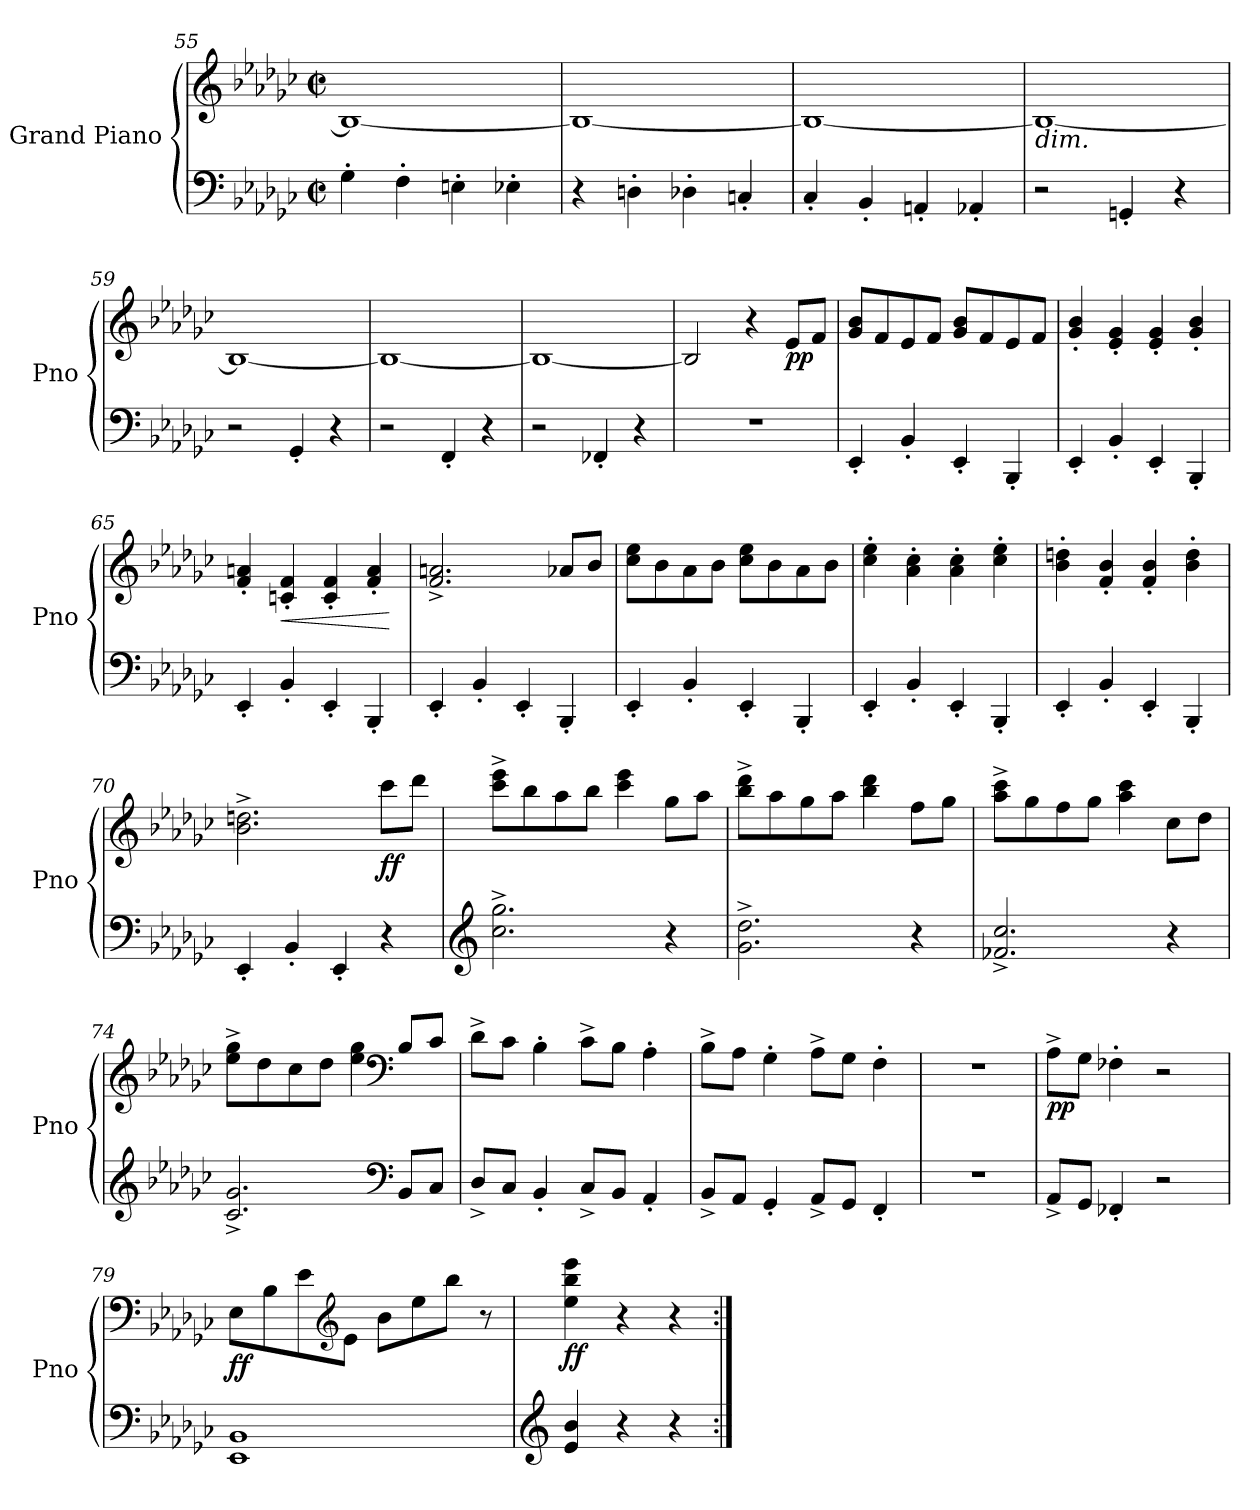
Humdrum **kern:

**kern	**kern	**dynam
*part1	*part1	*part1
*staff2	*staff1	*staff1/2
*I"Grand Piano	*	*
*I'Pno	*	*
*clefF4	*clefG2	*
*k[b-e-a-d-g-c-]	*k[b-e-a-d-g-c-]	*
*G-:	*G-:	*
*M2/2	*M2/2	*
*met(c|)	*met(c|)	*
=55	=55	=55
4G-'\	1B-_	.
4F'\	.	.
4En'\	.	.
4E-X'\	.	.
!!LO:LB:g=z
=56	=56	=56
4r	1B-_	.
4Dn'\	.	.
4D-X'\	.	.
4Cn'/	.	.
=57	=57	=57
4C-'/	1B-_	.
4BB-'/	.	.
4AAn'/	.	.
4AA-X'/	.	.
=58	=58	=58
!	!LO:TX:b:i:t=dim.	!
2r	1B-_	.
4GGn'/	.	.
4r	.	.
=59	=59	=59
2r	1B-_	.
4GG-'/	.	.
4r	.	.
=60	=60	=60
2r	1B-_	.
4FF'/	.	.
4r	.	.
=61	=61	=61
2r	1B-_	.
4FF-X'/	.	.
4r	.	.
!!LO:LB:g=z
=62	=62	=62
1r	2B-/]	.
.	4r	.
!	!	!LO:DY:b
.	8e-/L	pp
.	8f/J	.
=63	=63	=63
4EE-'/	8g-/ 8b-/L	.
.	8f/	.
4BB-'/	8e-/	.
.	8f/J	.
4EE-'/	8g-/ 8b-/L	.
.	8f/	.
4BBB-'/	8e-/	.
.	8f/J	.
=64	=64	=64
4EE-'/	4g-/' 4b-/'	.
4BB-'/	4e-/' 4g-/'	.
4EE-'/	4e-/' 4g-/'	.
4BBB-'/	4g-/' 4b-/'	.
=65	=65	=65
4EE-'/	4f/' 4an/'	.
!	!	!LO:HP:b
4BB-'/	4cn/' 4f/'	<
4EE-'/	4c/' 4f/'	.
4BBB-'/	4f/' 4a/'	.
.	.	[
=66	=66	=66
4EE-'/	2.f/^ 2.an/^	.
4BB-'/	.	.
4EE-'/	.	.
4BBB-'/	8a-X/L	.
.	8b-/J	.
!!LO:LB:g=z
=67	=67	=67
4EE-'/	8cc-\ 8ee-\L	.
.	8b-\	.
4BB-'/	8a-\	.
.	8b-\J	.
4EE-'/	8cc-\ 8ee-\L	.
.	8b-\	.
4BBB-'/	8a-\	.
.	8b-\J	.
=68	=68	=68
4EE-'/	4cc-\' 4ee-\'	.
4BB-'/	4a-\' 4cc-\'	.
4EE-'/	4a-\' 4cc-\'	.
4BBB-'/	4cc-\' 4ee-\'	.
=69	=69	=69
4EE-'/	4b-\' 4ddn\'	.
4BB-'/	4f/' 4b-/'	.
4EE-'/	4f/' 4b-/'	.
4BBB-'/	4b-\' 4dd\'	.
=70	=70	=70
4EE-'/	2.b-\^ 2.ddn\^	.
4BB-'/	.	.
4EE-'/	.	.
!	!	!LO:DY:b
4r	8ccc-\L	ff
.	8ddd-\J	.
=71	=71	=71
*clefG2	*	*
2.cc-\^ 2.gg-\^	8ccc-\^ 8eee-\^L	.
.	8bb-\	.
.	8aa-\	.
.	8bb-\J	.
.	4ccc-\ 4eee-\	.
4r	8gg-\L	.
.	8aa-\J	.
!!LO:LB:g=z
=72	=72	=72
2.g-\^ 2.dd-\^	8bb-\^ 8ddd-\^L	.
.	8aa-\	.
.	8gg-\	.
.	8aa-\J	.
.	4bb-\ 4ddd-\	.
4r	8ff\L	.
.	8gg-\J	.
=73	=73	=73
2.f-X/^ 2.cc-/^	8aa-\^ 8ccc-\^L	.
.	8gg-\	.
.	8ff\	.
.	8gg-\J	.
.	4aa-\ 4ccc-\	.
4r	8cc-\L	.
.	8dd-\J	.
=74	=74	=74
2.c-/^ 2.g-/^	8ee-\^ 8gg-\^L	.
.	8dd-\	.
.	8cc-\	.
.	8dd-\J	.
.	4ee-\ 4gg-\	.
*clefF4	*clefF4	*
8BB-/L	8B-/L	.
8C-/J	8c-/J	.
=75	=75	=75
8D-^/L	8d-^\L	.
8C-/J	8c-\J	.
4BB-'/	4B-'\	.
8C-^/L	8c-^\L	.
8BB-/J	8B-\J	.
4AA-'/	4A-'\	.
=76	=76	=76
8BB-^/L	8B-^\L	.
8AA-/J	8A-\J	.
4GG-'/	4G-'\	.
8AA-^/L	8A-^\L	.
8GG-/J	8G-\J	.
4FF'/	4F'\	.
!!LO:LB:g=z
=77	=77	=77
1r	1r	.
=78	=78	=78
!	!	!LO:DY:b
8AA-^/L	8A-^\L	pp
8GG-/J	8G-\J	.
4FF-X'/	4F-X'\	.
2r	2r	.
=79	=79	=79
!	!	!LO:DY:b
1EE- 1BB-	8E-\L	ff
.	8B-\	.
.	8e-\	.
*	*clefG2	*
.	8e-\J	.
.	8b-\L	.
.	8ee-\	.
.	8bb-\J	.
.	8r	.
=80	=80	=80
*clefG2	*	*
!	!	!LO:DY:b
4e-/ 4b-/	4ee-\ 4bb-\ 4eee-\	ff
!	!	!LO:DY:a=2
4r	4r	other-dynamics
4r	4r	.
=:|!	=:|!	=:|!
*-	*-	*-
